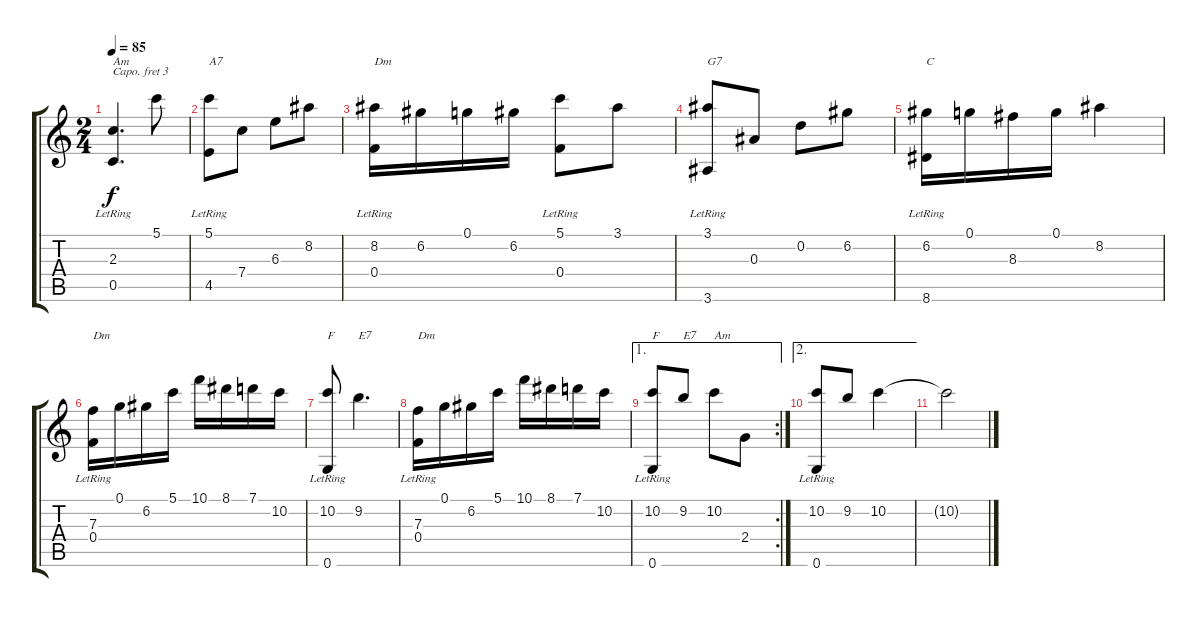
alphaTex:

\track "" {instrument acousticguitarsteel}
\staff {score tabs}
\capo 3
\tuning (E4 B3 G3 D3 A2 E2) {hide}
\ts (2 4)
\tempo 85
\clef g2
\ks c
(2.3 0.5{lr}).4{d txt "Am" dy f} 5.1.8 |
(5.1 4.5{lr}).8{txt "A7"} 7.4.8 6.3.8 8.2.8 |
(8.2 0.4{lr}).16{txt "Dm"} 6.2.16 0.1.16 6.2.16 (5.1 0.4{lr}).8 3.1.8 |
(3.1 3.6{lr}).8{txt "G7"} 0.3.8 0.2.8 6.2.8 |
(6.2 8.6{lr}).16{txt "C"} 0.1.16 8.3.16 0.1.16 8.2.4 |
(7.3 0.4{lr}).16{txt "Dm"} 0.1.16 6.2.16 5.1.16 10.1.16 8.1.16 7.1.16 10.2.16 |
(10.2 0.6{lr}).8{txt "F"} 9.2.4{d txt "E7"} |
(7.3 0.4{lr}).16{txt "Dm"} 0.1.16 6.2.16 5.1.16 10.1.16 8.1.16 7.1.16 10.2.16 |
\ae 1
\rc 2
(10.2 0.6{lr}).8{txt "F"} 9.2.8{txt "E7"} 10.2.8{txt "Am"} 2.4.8 |
\ae 2
(10.2 0.6{lr}).8 9.2.8 10.2.4 |
10.2{t}.2
